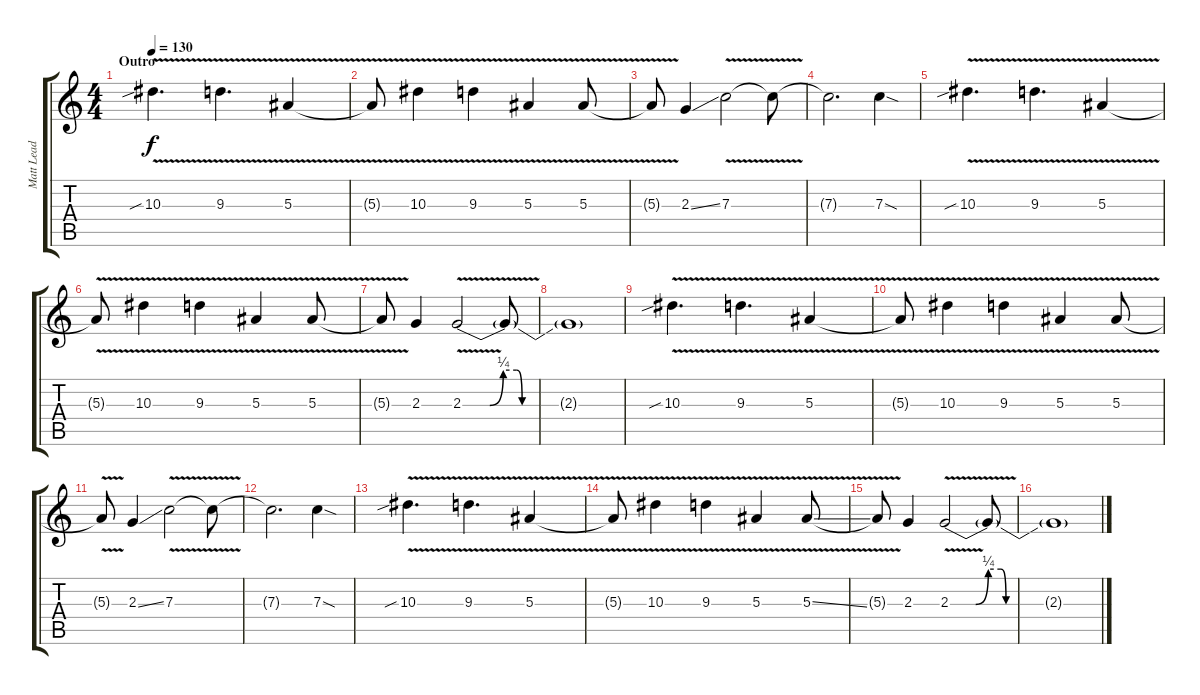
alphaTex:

\track ("Matt Lead" "Matt Lead") {instrument distortionguitar}
\staff {score tabs}
\tuning (D4 A3 F3 C3 G2 C2) {hide}
\ts (4 4)
\section ("" "Outro")
\tempo 130
\clef g2
\ks c
10.3{v sib}.4{d dy f} 9.3{v}.4{d} 5.3{v}.4 |
5.3{t}.8 10.3{v}.4 9.3{v}.4 5.3{v}.4 5.3{v}.8 |
5.3{t}.8 2.3{ss}.4 7.3{v}.2 7.3{t}.8 |
7.3{t}.2{d} 7.3{sod}.4 |
10.3{v sib}.4{d} 9.3{v}.4{d} 5.3{v}.4 |
5.3{t}.8 10.3{v}.4 9.3{v}.4 5.3{v}.4 5.3{v}.8 |
5.3{t}.8 2.3.4 2.3{be (custom 0 0 10 0 15 1 20 1 22 0 30 0 60 0) v}.2 2.3{t}.8 |
2.3{t}.1 |
10.3{v sib}.4{d} 9.3{v}.4{d} 5.3{v}.4 |
5.3{t}.8 10.3{v}.4 9.3{v}.4 5.3{v}.4 5.3{v}.8 |
5.3{t}.8 2.3{ss}.4 7.3{v}.2 7.3{t}.8 |
7.3{t}.2{d} 7.3{sod}.4 |
10.3{v sib}.4{d} 9.3{v}.4{d} 5.3{v}.4 |
5.3{t}.8 10.3{v}.4 9.3{v}.4 5.3{v}.4 5.3{v ss}.8 |
5.3{t}.8 2.3.4 2.3{be (custom 0 0 10 0 15 1 20 1 22 0 30 0 60 0) v}.2 2.3{t}.8 |
2.3{t}.1
